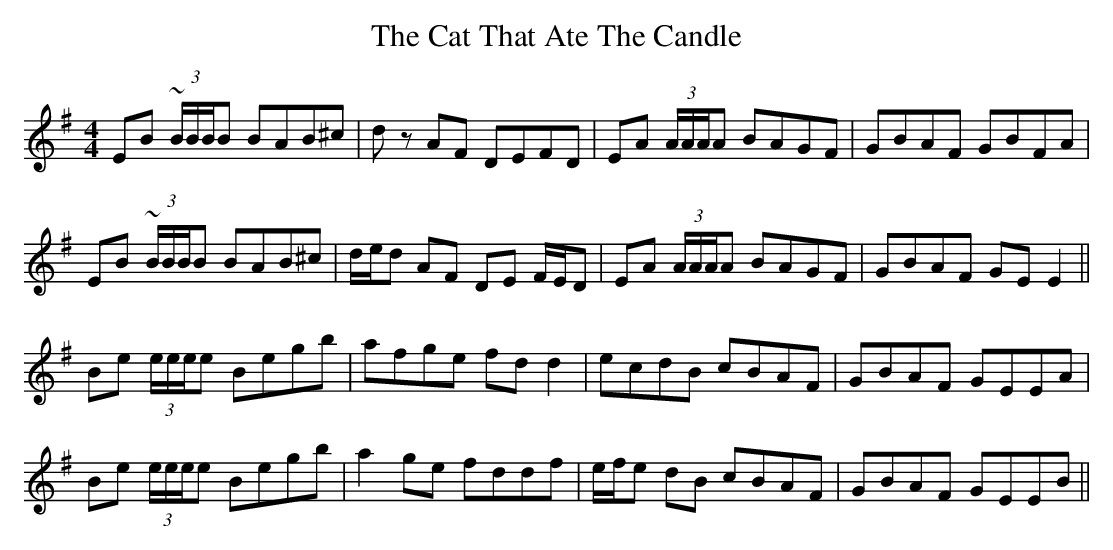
X:1
T: The Cat That Ate The Candle
M: 4/4
L: 1/8
K: Emin
EB ~(3B/B/B/B BAB^c|dz AF DEFD|EA (3A/A/A/A BAGF|GBAF GBFA|
EB ~(3B/B/B/B BAB^c|d/e/d AF DE F/E/D|EA (3A/A/A/A BAGF |GBAF GEE2||
Be (3e/e/e/e Begb|afge fdd2|ecdB cBAF|GBAF GEEA|
Be (3e/e/e/e Begb|a2 ge fddf|e/f/e dB cBAF|GBAF GEEB||
